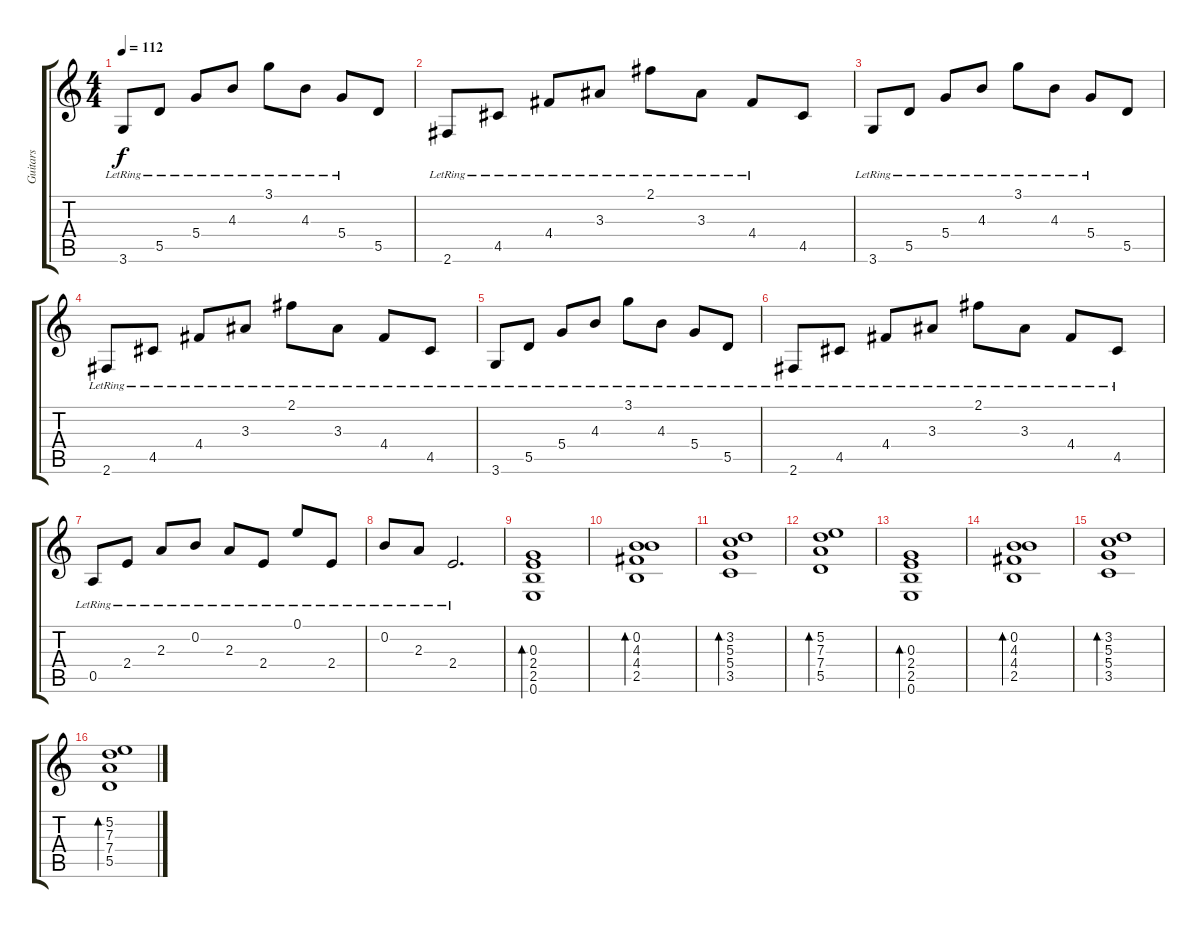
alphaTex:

\track ("Guitars" "Guitars") {instrument distortionguitar}
\staff {score tabs}
\tuning (E4 B3 G3 D3 A2 E2) {hide}
\ts (4 4)
\tempo 112
\clef g2
\ks c
3.6{lr}.8{dy f} 5.5{lr}.8 5.4{lr}.8 4.3{lr}.8 3.1{lr}.8 4.3{lr}.8 5.4{lr}.8 5.5.8 |
2.6{lr}.8 4.5{lr}.8 4.4{lr}.8 3.3{lr}.8 2.1{lr}.8 3.3{lr}.8 4.4{lr}.8 4.5.8 |
3.6{lr}.8 5.5{lr}.8 5.4{lr}.8 4.3{lr}.8 3.1{lr}.8 4.3{lr}.8 5.4{lr}.8 5.5.8 |
2.6{lr}.8 4.5{lr}.8 4.4{lr}.8 3.3{lr}.8 2.1{lr}.8 3.3{lr}.8 4.4{lr}.8 4.5{lr}.8 |
3.6{lr}.8 5.5{lr}.8 5.4{lr}.8 4.3{lr}.8 3.1{lr}.8 4.3{lr}.8 5.4{lr}.8 5.5{lr}.8 |
2.6{lr}.8 4.5{lr}.8 4.4{lr}.8 3.3{lr}.8 2.1{lr}.8 3.3{lr}.8 4.4{lr}.8 4.5{lr}.8 |
0.5{lr}.8 2.4{lr}.8 2.3{lr}.8 0.2{lr}.8 2.3{lr}.8 2.4{lr}.8 0.1{lr}.8 2.4{lr}.8 |
0.2{lr}.8 2.3{lr}.8 2.4{lr}.2{d} |
(0.3 2.4 2.5 0.6).1{bd 240 volume 6} |
(0.2 4.3 4.4 2.5).1{bd 240} |
(3.2 5.3 5.4 3.5).1{bd 240} |
(5.2 7.3 7.4 5.5).1{bd 240} |
(0.3 2.4 2.5 0.6).1{bd 240} |
(0.2 4.3 4.4 2.5).1{bd 240} |
(3.2 5.3 5.4 3.5).1{bd 240} |
(5.2 7.3 7.4 5.5).1{bd 240}
